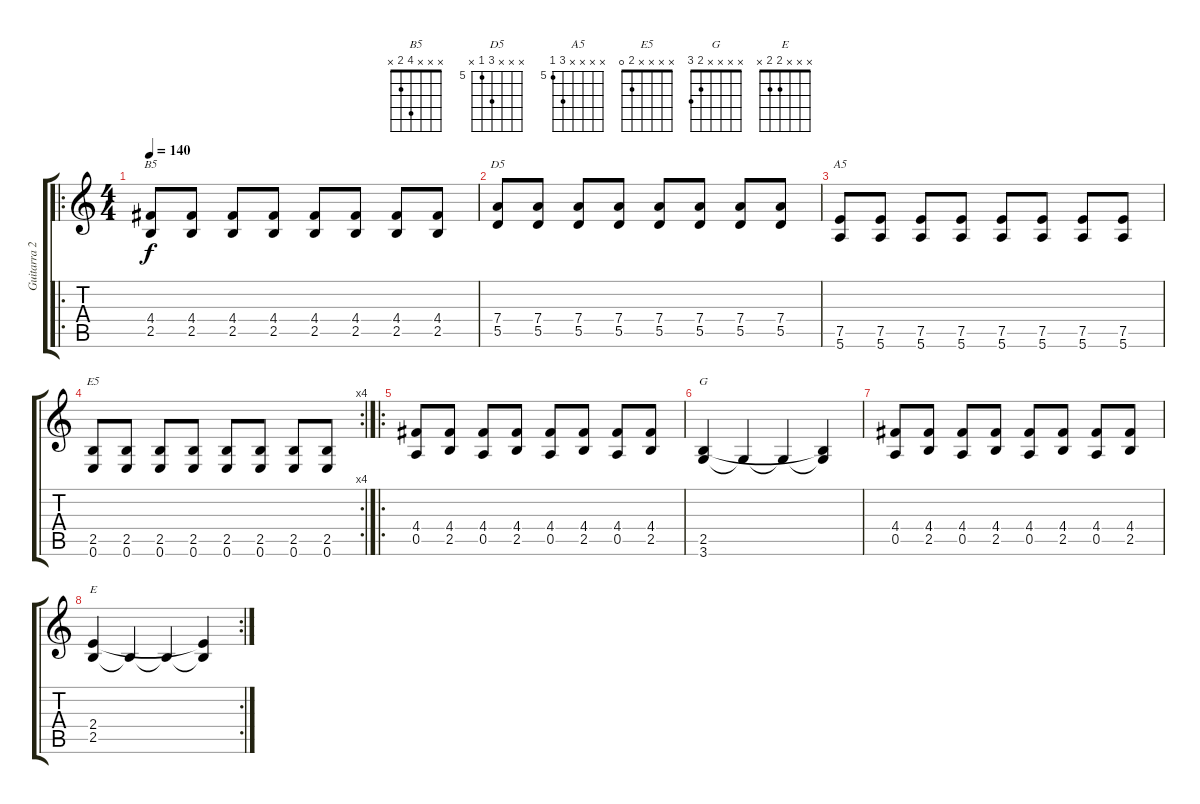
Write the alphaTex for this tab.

\track ("Guitarra 2" "Guitarra 2") {instrument overdrivenguitar}
\staff {score tabs}
\tuning (E4 B3 G3 D3 A2 E2) {hide}
\chord ("B5" x x x 4 2 x)
\chord ("D5" x x x 7 5 x) {firstfret 5}
\chord ("A5" x x x x 7 5) {firstfret 5}
\chord ("E5" x x x x 2 0)
\chord ("G" x x x x 2 3)
\chord ("E" x x x 2 2 x)
\ro
\ts (4 4)
\tempo 140
\clef g2
\ks c
(4.4 2.5).8{ch "B5" dy f instrument overdrivenguitar} (4.4 2.5).8 (4.4 2.5).8 (4.4 2.5).8 (4.4 2.5).8 (4.4 2.5).8 (4.4 2.5).8 (4.4 2.5).8 |
(7.4 5.5).8{ch "D5"} (7.4 5.5).8 (7.4 5.5).8 (7.4 5.5).8 (7.4 5.5).8 (7.4 5.5).8 (7.4 5.5).8 (7.4 5.5).8 |
(7.5 5.6).8{ch "A5"} (7.5 5.6).8 (7.5 5.6).8 (7.5 5.6).8 (7.5 5.6).8 (7.5 5.6).8 (7.5 5.6).8 (7.5 5.6).8 |
\rc 4
(2.5 0.6).8{ch "E5"} (2.5 0.6).8 (2.5 0.6).8 (2.5 0.6).8 (2.5 0.6).8 (2.5 0.6).8 (2.5 0.6).8 (2.5 0.6).8 |
\ro
(4.4 0.5).8 (4.4 2.5).8 (4.4 0.5).8 (4.4 2.5).8 (4.4 0.5).8 (4.4 2.5).8 (4.4 0.5).8 (4.4 2.5).8 |
(2.5 3.6).4{ch "G"} 3.6{t}.4 3.6{t}.4 (2.5{t} 3.6{t}).4 |
(4.4 0.5).8 (4.4 2.5).8 (4.4 0.5).8 (4.4 2.5).8 (4.4 0.5).8 (4.4 2.5).8 (4.4 0.5).8 (4.4 2.5).8 |
\rc 2
(2.4 2.5).4{ch "E"} 2.5{t}.4 2.5{t}.4 (2.4{t} 2.5{t}).4
